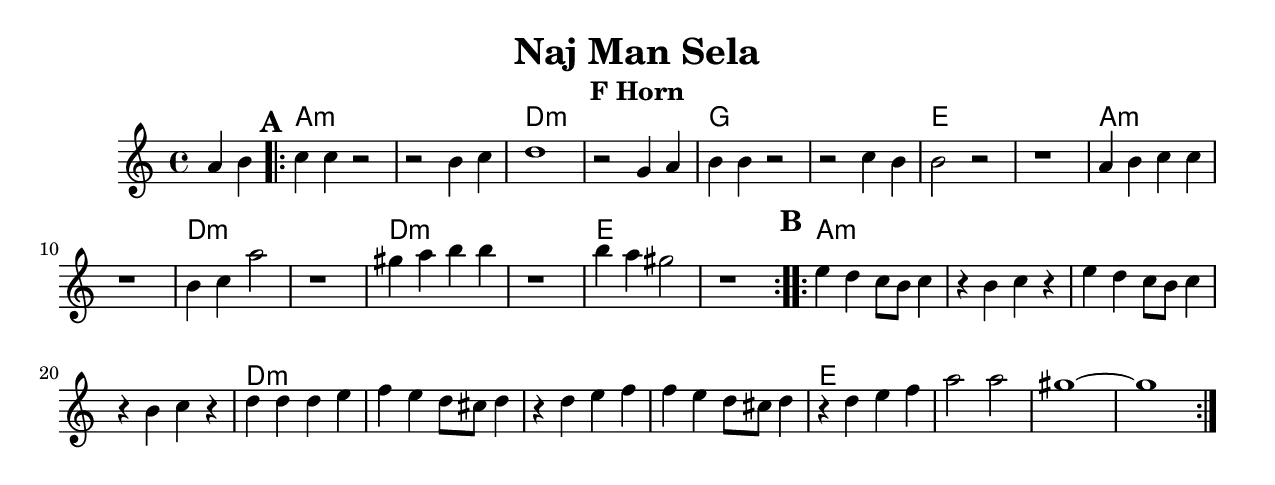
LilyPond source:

\version "2.18.0"
\include "english.ly"
\pointAndClickOff
\paper{
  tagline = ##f
  print-all-headers = ##t
  #(set-paper-size "letter")
}
date = #(strftime "%d-%m-%Y" (localtime (current-time)))

%\markup{ \italic{ " Updated " \date  }  }

%\markup{ Got something to say? }

global = {
  \clef treble
  \key a \minor
  \time 4/4
  \set Score.markFormatter = #format-mark-box-alphabet
}

%#################################### Melody ########################
melody = \relative c'' {
  \global
  \partial 4*2 a b   %lead in notes

  \repeat volta 2{
    \mark \default
    c4 c r2
    r2 b4 c
    d1
    r2 g,4 a
    b4 b r2
    r2 c4 b
    b2 r2
    r1
    a4 b c c
    r1
    b4 c a'2
    r1
    gs4 a b b
    r1
    b4 a gs2
    r1
  }


  \repeat volta 2{
    \mark \default
    e4 d c8 b c4
    r4 b c r
    e4 d c8 b c4
    r4 b c r
    d4 d d e

    f e d8 cs d4
    r4 d e
    f f e d8 cs d4
    r4 d e f
    a2 a
    gs1 ~gs1

  }
  \alternative {
    { }
    { }
  }

}
%################################# Lyrics #####################
%\addlyrics{  }
%################################# Chords #######################
harmonies = \chordmode {
  s2

  a2*4:m
  d2*4:m
  g2*4
  e2*4

  a2*4:m
  d2*4:m
  d2*4:m
  e2*4
  %b
  a2*8:m

  d2*8:m

  e2*8
}

\score {
  <<
    \new ChordNames {
      \set chordChanges = ##f
      \harmonies
    }
    \new Staff
    \melody
  >>
  \header{
    title= "Naj Man Sela"
    subtitle=""
    composer= ""
    instrument = "F Horn"
    arranger= ""
  }
  \layout{indent = 1.0\cm}
  \midi {
    \tempo 4 = 200

    % \midi { }
  }
}
